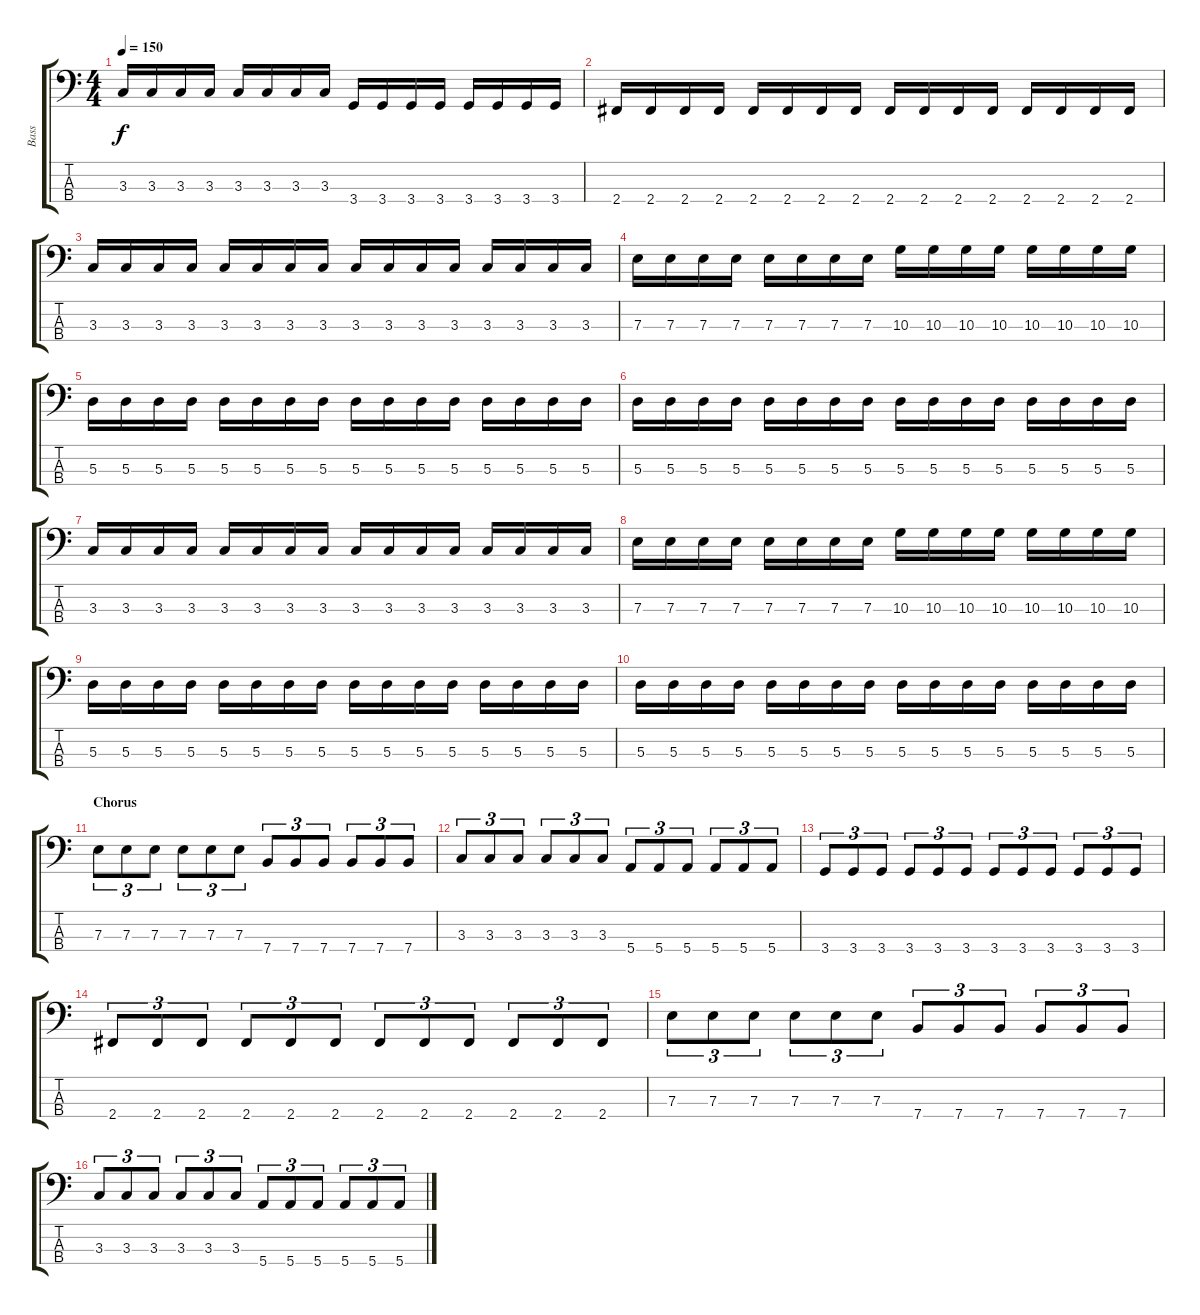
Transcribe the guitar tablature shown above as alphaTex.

\track ("Bass" "Bass") {instrument electricbassfinger}
\staff {score tabs}
\tuning (G2 D2 A1 E1) {hide}
\ts (4 4)
\tempo 150
\clef f4
\ks c
3.3.16{dy f} 3.3.16 3.3.16 3.3.16 3.3.16 3.3.16 3.3.16 3.3.16 3.4.16 3.4.16 3.4.16 3.4.16 3.4.16 3.4.16 3.4.16 3.4.16 |
2.4.16 2.4.16 2.4.16 2.4.16 2.4.16 2.4.16 2.4.16 2.4.16 2.4.16 2.4.16 2.4.16 2.4.16 2.4.16 2.4.16 2.4.16 2.4.16 |
3.3.16 3.3.16 3.3.16 3.3.16 3.3.16 3.3.16 3.3.16 3.3.16 3.3.16 3.3.16 3.3.16 3.3.16 3.3.16 3.3.16 3.3.16 3.3.16 |
7.3.16 7.3.16 7.3.16 7.3.16 7.3.16 7.3.16 7.3.16 7.3.16 10.3.16 10.3.16 10.3.16 10.3.16 10.3.16 10.3.16 10.3.16 10.3.16 |
5.3.16 5.3.16 5.3.16 5.3.16 5.3.16 5.3.16 5.3.16 5.3.16 5.3.16 5.3.16 5.3.16 5.3.16 5.3.16 5.3.16 5.3.16 5.3.16 |
5.3.16 5.3.16 5.3.16 5.3.16 5.3.16 5.3.16 5.3.16 5.3.16 5.3.16 5.3.16 5.3.16 5.3.16 5.3.16 5.3.16 5.3.16 5.3.16 |
3.3.16 3.3.16 3.3.16 3.3.16 3.3.16 3.3.16 3.3.16 3.3.16 3.3.16 3.3.16 3.3.16 3.3.16 3.3.16 3.3.16 3.3.16 3.3.16 |
7.3.16 7.3.16 7.3.16 7.3.16 7.3.16 7.3.16 7.3.16 7.3.16 10.3.16 10.3.16 10.3.16 10.3.16 10.3.16 10.3.16 10.3.16 10.3.16 |
5.3.16 5.3.16 5.3.16 5.3.16 5.3.16 5.3.16 5.3.16 5.3.16 5.3.16 5.3.16 5.3.16 5.3.16 5.3.16 5.3.16 5.3.16 5.3.16 |
5.3.16 5.3.16 5.3.16 5.3.16 5.3.16 5.3.16 5.3.16 5.3.16 5.3.16 5.3.16 5.3.16 5.3.16 5.3.16 5.3.16 5.3.16 5.3.16 |
\section ("" "Chorus")
7.3.8{tu (3 2)} 7.3.8{tu (3 2)} 7.3.8{tu (3 2)} 7.3.8{tu (3 2)} 7.3.8{tu (3 2)} 7.3.8{tu (3 2)} 7.4.8{tu (3 2)} 7.4.8{tu (3 2)} 7.4.8{tu (3 2)} 7.4.8{tu (3 2)} 7.4.8{tu (3 2)} 7.4.8{tu (3 2)} |
3.3.8{tu (3 2)} 3.3.8{tu (3 2)} 3.3.8{tu (3 2)} 3.3.8{tu (3 2)} 3.3.8{tu (3 2)} 3.3.8{tu (3 2)} 5.4.8{tu (3 2)} 5.4.8{tu (3 2)} 5.4.8{tu (3 2)} 5.4.8{tu (3 2)} 5.4.8{tu (3 2)} 5.4.8{tu (3 2)} |
3.4.8{tu (3 2)} 3.4.8{tu (3 2)} 3.4.8{tu (3 2)} 3.4.8{tu (3 2)} 3.4.8{tu (3 2)} 3.4.8{tu (3 2)} 3.4.8{tu (3 2)} 3.4.8{tu (3 2)} 3.4.8{tu (3 2)} 3.4.8{tu (3 2)} 3.4.8{tu (3 2)} 3.4.8{tu (3 2)} |
2.4.8{tu (3 2)} 2.4.8{tu (3 2)} 2.4.8{tu (3 2)} 2.4.8{tu (3 2)} 2.4.8{tu (3 2)} 2.4.8{tu (3 2)} 2.4.8{tu (3 2)} 2.4.8{tu (3 2)} 2.4.8{tu (3 2)} 2.4.8{tu (3 2)} 2.4.8{tu (3 2)} 2.4.8{tu (3 2)} |
7.3.8{tu (3 2)} 7.3.8{tu (3 2)} 7.3.8{tu (3 2)} 7.3.8{tu (3 2)} 7.3.8{tu (3 2)} 7.3.8{tu (3 2)} 7.4.8{tu (3 2)} 7.4.8{tu (3 2)} 7.4.8{tu (3 2)} 7.4.8{tu (3 2)} 7.4.8{tu (3 2)} 7.4.8{tu (3 2)} |
3.3.8{tu (3 2)} 3.3.8{tu (3 2)} 3.3.8{tu (3 2)} 3.3.8{tu (3 2)} 3.3.8{tu (3 2)} 3.3.8{tu (3 2)} 5.4.8{tu (3 2)} 5.4.8{tu (3 2)} 5.4.8{tu (3 2)} 5.4.8{tu (3 2)} 5.4.8{tu (3 2)} 5.4.8{tu (3 2)}
